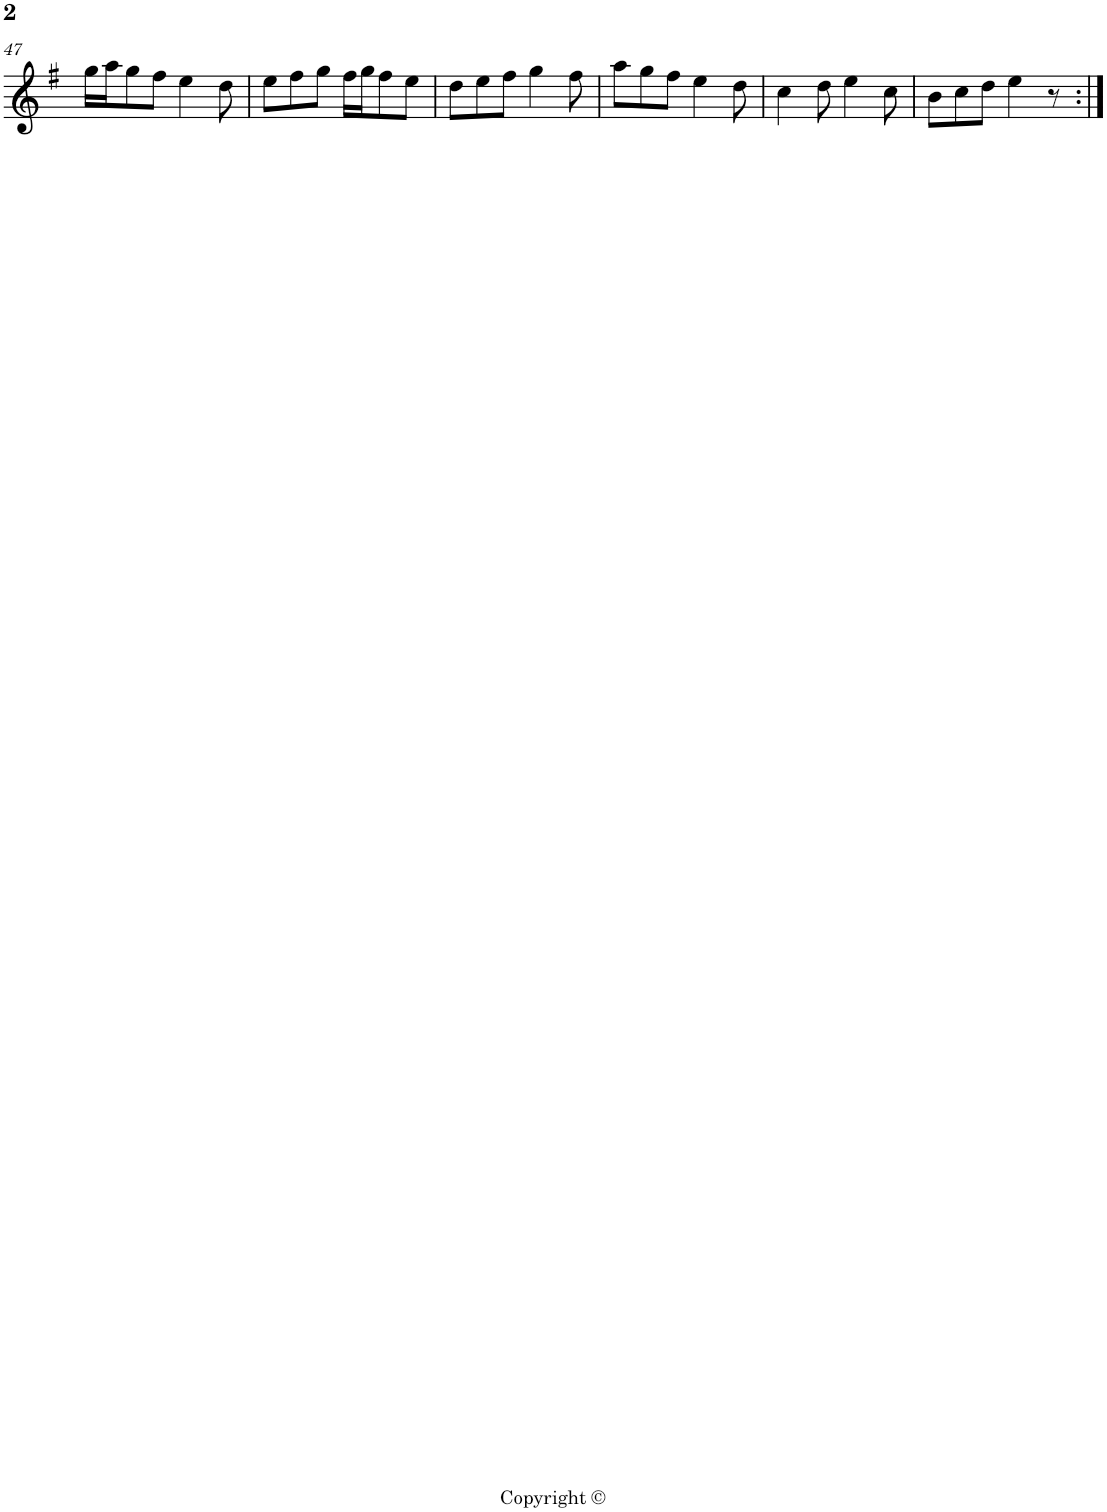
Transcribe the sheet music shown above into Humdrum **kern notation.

**kern
*part1
*staff1
*I"Piano
*I'Pno
!!LO:PB:g=z
*clefG2
*k[f#]
*G:
*M6/8
=47
16gg\LL
16aa\J
8gg\
8ff#\J
4ee\
8dd\
=48
8ee\L
8ff#\
8gg\J
16ff#\LL
16gg\J
8ff#\
8ee\J
=49
8dd\L
8ee\
8ff#\J
4gg\
8ff#\
=50
8aa\L
8gg\
8ff#\J
4ee\
8dd\
=51
4cc\
8dd\
4ee\
8cc\
=52
8b\L
8cc\
8dd\J
4ee\
8r
=:|!
*-
